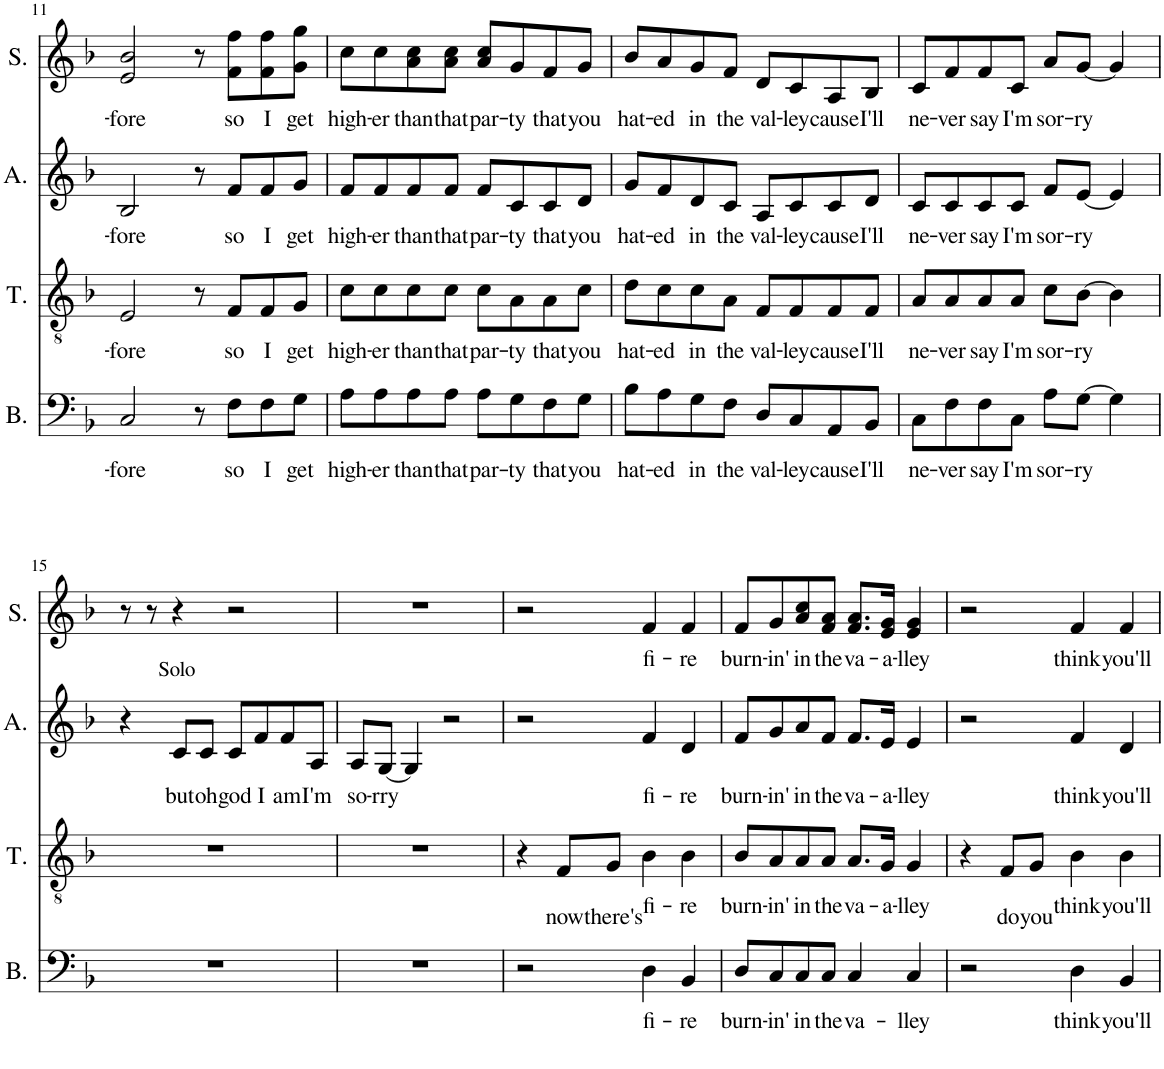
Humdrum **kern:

**kern	**text	**kern	**text	**kern	**text	**kern	**text
*part4	*part4	*part3	*part3	*part2	*part2	*part1	*part1
*staff4	*staff4	*staff3	*staff3	*staff2	*staff2	*staff1	*staff1
*I"Bass	*	*I"Tenor	*	*I"Alto	*	*I"Soprano	*
*I'B.	*	*I'T.	*	*I'A.	*	*I'S.	*
!!LO:PB:g=z
*clefF4	*	*clefGv2	*	*clefG2	*	*clefG2	*
*k[b-]	*	*k[b-]	*	*k[b-]	*	*k[b-]	*
*M4/4	*	*M4/4	*	*M4/4	*	*M4/4	*
*met(c)	*	*met(c)	*	*met(c)	*	*met(c)	*
=11	=11	=11	=11	=11	=11	=11	=11
!	!LO:LY:b	!	!LO:LY:b	!	!LO:LY:b	!	!LO:LY:b
2C/	-fore	2E/	-fore	2B-/	-fore	2e/ 2b-/	-fore
8r	.	8r	.	8r	.	8r	.
!	!LO:LY:b	!	!LO:LY:b	!	!LO:LY:b	!	!LO:LY:b
8F\L	so	8F/L	so	8f/L	so	8f\ 8ff\L	so
!	!LO:LY:b	!	!LO:LY:b	!	!LO:LY:b	!	!LO:LY:b
8F\	I	8F/	I	8f/	I	8f\ 8ff\	I
!	!LO:LY:b	!	!LO:LY:b	!	!LO:LY:b	!	!LO:LY:b
8G\J	get	8G/J	get	8g/J	get	8g\ 8gg\J	get
=12	=12	=12	=12	=12	=12	=12	=12
!	!LO:LY:b	!	!LO:LY:b	!	!LO:LY:b	!	!LO:LY:b
8A\L	high-	8c\L	high-	8f/L	high-	8cc\L	high-
!	!LO:LY:b	!	!LO:LY:b	!	!LO:LY:b	!	!LO:LY:b
8A\	-er	8c\	-er	8f/	-er	8cc\	-er
!	!LO:LY:b	!	!LO:LY:b	!	!LO:LY:b	!	!LO:LY:b
8A\	than	8c\	than	8f/	than	8a\ 8cc\	than
!	!LO:LY:b	!	!LO:LY:b	!	!LO:LY:b	!	!LO:LY:b
8A\J	that	8c\J	that	8f/J	that	8a\ 8cc\J	that
!	!LO:LY:b	!	!LO:LY:b	!	!LO:LY:b	!	!LO:LY:b
8A\L	par-	8c\L	par-	8f/L	par-	8a/ 8cc/L	par-
!	!LO:LY:b	!	!LO:LY:b	!	!LO:LY:b	!	!LO:LY:b
8G\	-ty	8A\	-ty	8c/	-ty	8g/	-ty
!	!LO:LY:b	!	!LO:LY:b	!	!LO:LY:b	!	!LO:LY:b
8F\	that	8A\	that	8c/	that	8f/	that
!	!LO:LY:b	!	!LO:LY:b	!	!LO:LY:b	!	!LO:LY:b
8G\J	you	8c\J	you	8d/J	you	8g/J	you
=13	=13	=13	=13	=13	=13	=13	=13
!	!LO:LY:b	!	!LO:LY:b	!	!LO:LY:b	!	!LO:LY:b
8B-\L	hat-	8d\L	hat-	8g/L	hat-	8b-/L	hat-
!	!LO:LY:b	!	!LO:LY:b	!	!LO:LY:b	!	!LO:LY:b
8A\	-ed	8c\	-ed	8f/	-ed	8a/	-ed
!	!LO:LY:b	!	!LO:LY:b	!	!LO:LY:b	!	!LO:LY:b
8G\	in	8c\	in	8d/	in	8g/	in
!	!LO:LY:b	!	!LO:LY:b	!	!LO:LY:b	!	!LO:LY:b
8F\J	the	8A\J	the	8c/J	the	8f/J	the
!	!LO:LY:b	!	!LO:LY:b	!	!LO:LY:b	!	!LO:LY:b
8D/L	val-	8F/L	val-	8A/L	val-	8d/L	val-
!	!LO:LY:b	!	!LO:LY:b	!	!LO:LY:b	!	!LO:LY:b
8C/	-ley	8F/	-ley	8c/	-ley	8c/	-ley
!	!LO:LY:b	!	!LO:LY:b	!	!LO:LY:b	!	!LO:LY:b
8AA/	cause	8F/	cause	8c/	cause	8A/	cause
!	!LO:LY:b	!	!LO:LY:b	!	!LO:LY:b	!	!LO:LY:b
8BB-/J	I'll	8F/J	I'll	8d/J	I'll	8B-/J	I'll
=14	=14	=14	=14	=14	=14	=14	=14
!	!LO:LY:b	!	!LO:LY:b	!	!LO:LY:b	!	!LO:LY:b
8C\L	ne-	8A/L	ne-	8c/L	ne-	8c/L	ne-
!	!LO:LY:b	!	!LO:LY:b	!	!LO:LY:b	!	!LO:LY:b
8F\	-ver	8A/	-ver	8c/	-ver	8f/	-ver
!	!LO:LY:b	!	!LO:LY:b	!	!LO:LY:b	!	!LO:LY:b
8F\	say	8A/	say	8c/	say	8f/	say
!	!LO:LY:b	!	!LO:LY:b	!	!LO:LY:b	!	!LO:LY:b
8C\J	I'm	8A/J	I'm	8c/J	I'm	8c/J	I'm
!	!LO:LY:b	!	!LO:LY:b	!	!LO:LY:b	!	!LO:LY:b
8A\L	sor-	8c\L	sor-	8f/L	sor-	8a/L	sor-
!	!LO:LY:b	!	!LO:LY:b	!	!LO:LY:b	!	!LO:LY:b
[8G\J	-ry	[8B-\J	-ry	[8e/J	-ry	[8g/J	-ry
4G\]	.	4B-\]	.	4e/]	.	4g/]	.
!!LO:LB:g=z
=15	=15	=15	=15	=15	=15	=15	=15
1r	.	1r	.	4r	.	8r	.
.	.	.	.	.	.	8r	.
!	!	!	!	!LO:TX:a:t=Solo	!	!	!
!	!	!	!	!	!LO:LY:b	!	!
.	.	.	.	8c/L	but	4r	.
!	!	!	!	!	!LO:LY:b	!	!
.	.	.	.	8c/J	oh	.	.
!	!	!	!	!	!LO:LY:b	!	!
.	.	.	.	8c/L	god	2r	.
!	!	!	!	!	!LO:LY:b	!	!
.	.	.	.	8f/	I	.	.
!	!	!	!	!	!LO:LY:b	!	!
.	.	.	.	8f/	am	.	.
!	!	!	!	!	!LO:LY:b	!	!
.	.	.	.	8A/J	I'm	.	.
=16	=16	=16	=16	=16	=16	=16	=16
!	!	!	!	!	!LO:LY:b	!	!
1r	.	1r	.	8A/L	so-	1r	.
!	!	!	!	!	!LO:LY:b	!	!
.	.	.	.	[8G/J	-rry	.	.
.	.	.	.	4G/]	.	.	.
.	.	.	.	2r	.	.	.
=17	=17	=17	=17	=17	=17	=17	=17
2r	.	4r	.	2r	.	2r	.
!	!	!	!LO:LY:b	!	!	!	!
.	.	8F/L	now	.	.	.	.
!	!	!	!LO:LY:b	!	!	!	!
.	.	8G/J	there's	.	.	.	.
!	!LO:LY:b	!	!LO:LY:b	!	!LO:LY:b	!	!LO:LY:b
4D\	fi-	4B-\	fi-	4f/	fi-	4f/	fi-
!	!LO:LY:b	!	!LO:LY:b	!	!LO:LY:b	!	!LO:LY:b
4BB-/	-re	4B-\	-re	4d/	-re	4f/	-re
=18	=18	=18	=18	=18	=18	=18	=18
!	!LO:LY:b	!	!LO:LY:b	!	!LO:LY:b	!	!LO:LY:b
8D/L	burn-	8B-/L	burn-	8f/L	burn-	8f/L	burn-
!	!LO:LY:b	!	!LO:LY:b	!	!LO:LY:b	!	!LO:LY:b
8C/	-in'	8A/	-in'	8g/	-in'	8g/	-in'
!	!LO:LY:b	!	!LO:LY:b	!	!LO:LY:b	!	!LO:LY:b
8C/	in	8A/	in	8a/	in	8a/ 8cc/	in
!	!LO:LY:b	!	!LO:LY:b	!	!LO:LY:b	!	!LO:LY:b
8C/J	the	8A/J	the	8f/J	the	8f/ 8a/J	the
!	!LO:LY:b	!	!LO:LY:b	!	!LO:LY:b	!	!LO:LY:b
4C/	va-	8.A/L	va-	8.f/L	va-	8.f/ 8.a/L	va-
!	!	!	!LO:LY:b	!	!LO:LY:b	!	!LO:LY:b
.	.	16G/Jk	-a-	16e/Jk	-a-	16e/ 16g/Jk	-a-
!	!LO:LY:b	!	!LO:LY:b	!	!LO:LY:b	!	!LO:LY:b
4C/	-lley	4G/	-lley	4e/	-lley	4e/ 4g/	-lley
=19	=19	=19	=19	=19	=19	=19	=19
2r	.	4r	.	2r	.	2r	.
!	!	!	!LO:LY:b	!	!	!	!
.	.	8F/L	do	.	.	.	.
!	!	!	!LO:LY:b	!	!	!	!
.	.	8G/J	you	.	.	.	.
!	!LO:LY:b	!	!LO:LY:b	!	!LO:LY:b	!	!LO:LY:b
4D\	think	4B-\	think	4f/	-think	4f/	think
!	!LO:LY:b	!	!LO:LY:b	!	!LO:LY:b	!	!LO:LY:b
4BB-/	you'll	4B-\	you'll	4d/	you'll	4f/	you'll
=	=	=	=	=	=	=	=
*-	*-	*-	*-	*-	*-	*-	*-
